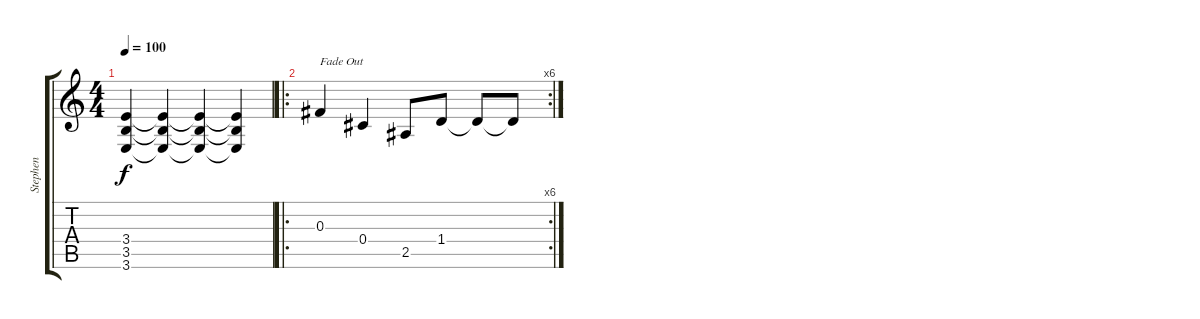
\track ("Stephen" "Stephen") {instrument distortionguitar}
\staff {score tabs}
\tuning (Eb4 Bb3 Gb3 Db3 Ab2 Db2) {hide}
\ts (4 4)
\tempo 100
\clef g2
\ks c
(3.4{t} 3.5{t} 3.6{t}).4{dy f volume 8} (3.4{t} 3.5{t} 3.6{t}).4 (3.4{t} 3.5{t} 3.6{t}).4 (3.4{t} 3.5{t} 3.6{t}).4 |
\ro
\rc 6
0.3.4{txt "Fade Out"} 0.4.4 2.5.8 1.4.8 1.4{t}.8 1.4{t}.8
